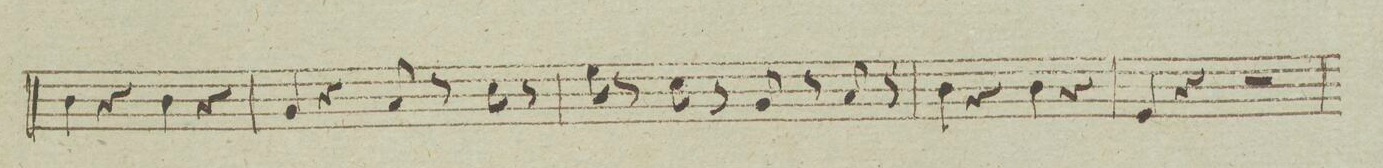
**kern	**dynam
*I"Basso	*
*clefF4	*
*k[]	*
*met(c|)	*
*M2/2	*
4D\	.
4r	.
4D\	.
4r	.
=49	=49
4BB/	.
4r	.
8C/	.
8r	.
8E\	.
8r	.
=50	=50
8G\	.
8r	.
8E\	.
8r	.
8BB/	.
8r	.
8C/	.
8r	.
=51	=51
4D\	.
4r	.
4D\	.
4r	.
=52	=52
4GG/	.
4r	.
2r	.
=53	=53
*-	*-
